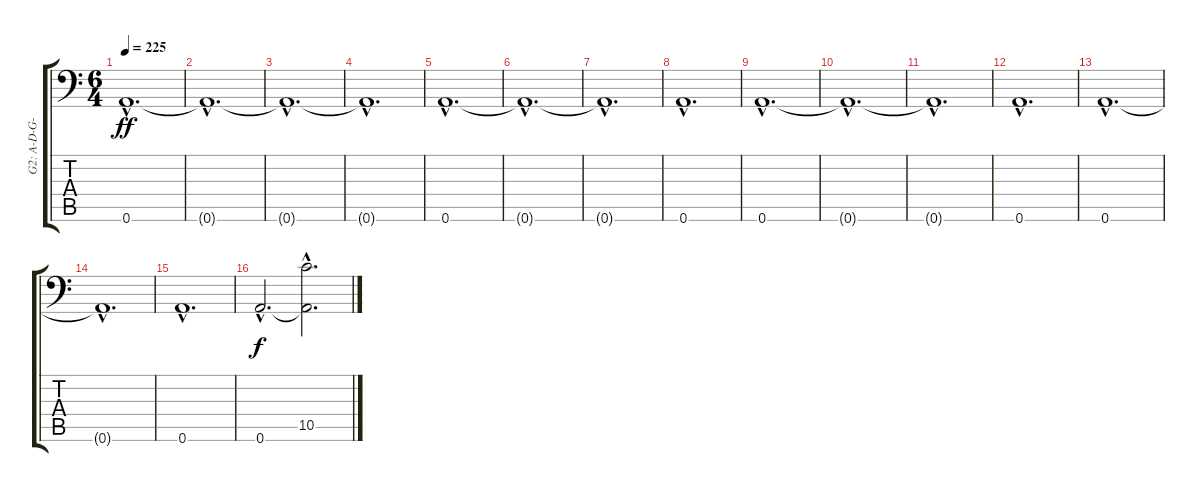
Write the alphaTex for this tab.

\track ("G2: A-D-G-C-E-A" "G2: A-D-G-") {instrument distortionguitar}
\staff {score tabs}
\tuning (A3 E3 C3 G2 D2 A1) {hide}
\ts (6 4)
\tempo 225
\clef f4
\ks c
0.6{hac}.1{d dy ff} |
0.6{hac t}.1{d} |
0.6{hac t}.1{d} |
0.6{hac t}.1{d} |
0.6{hac}.1{d} |
0.6{hac t}.1{d} |
0.6{hac t}.1{d} |
0.6{hac}.1{d} |
0.6{hac}.1{d} |
0.6{hac t}.1{d} |
0.6{hac t}.1{d} |
0.6{hac}.1{d} |
0.6{hac}.1{d} |
0.6{hac t}.1{d} |
0.6{hac}.1{d} |
0.6{hac}.2{d dy f} (10.5{hac} 0.6{hac t}).2{d}
